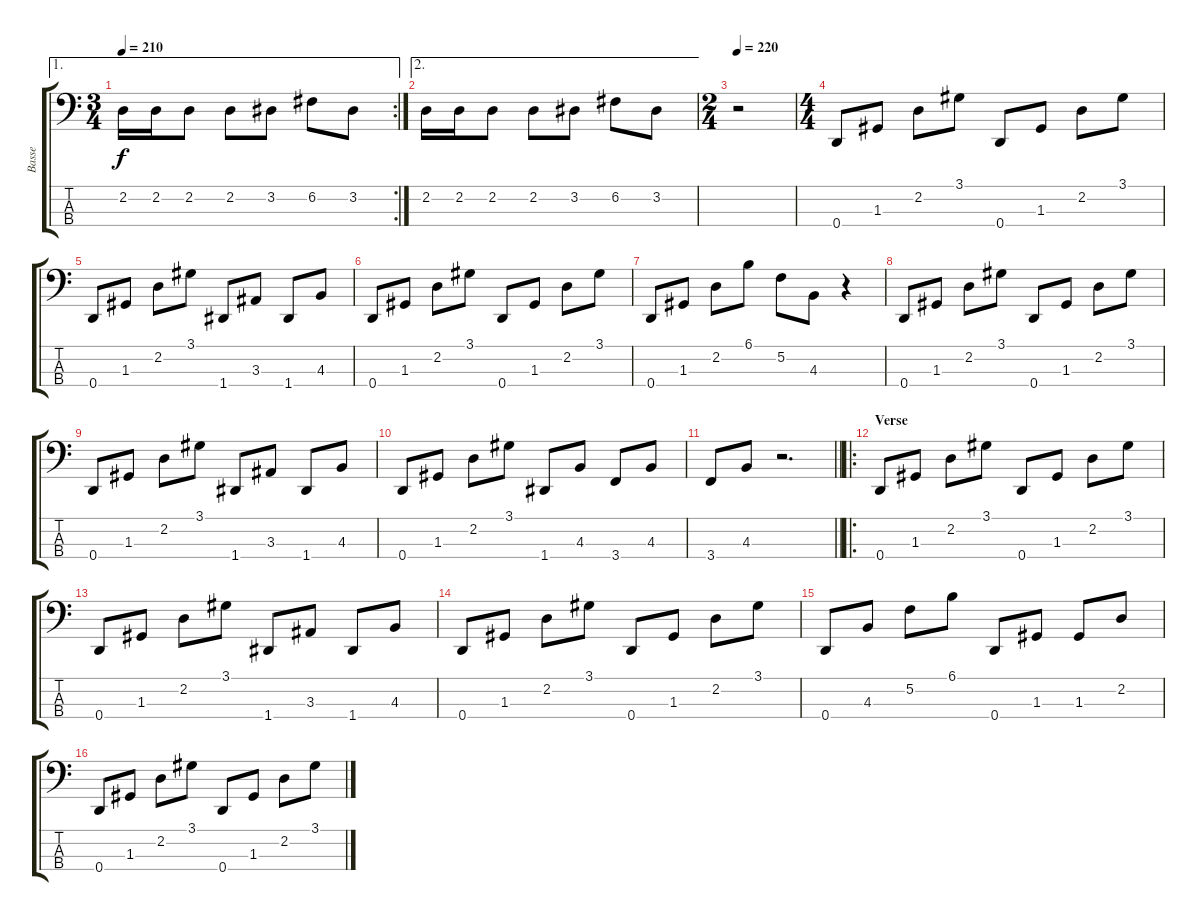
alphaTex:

\track ("Basse" "Basse") {instrument electricbasspick}
\staff {score tabs}
\tuning (F2 C2 G1 D1) {hide}
\ae 1
\rc 2
\ts (3 4)
\tempo 210
\clef f4
\ks c
2.2.16{dy f} 2.2.16 2.2.8 2.2.8 3.2.8 6.2.8 3.2.8 |
\ae 2
2.2.16 2.2.16 2.2.8 2.2.8 3.2.8 6.2.8 3.2.8 |
\ts (2 4)
\tempo 220
r.2 |
\ts (4 4)
0.4.8 1.3.8 2.2.8 3.1.8 0.4.8 1.3.8 2.2.8 3.1.8 |
0.4.8 1.3.8 2.2.8 3.1.8 1.4.8 3.3.8 1.4.8 4.3.8 |
0.4.8 1.3.8 2.2.8 3.1.8 0.4.8 1.3.8 2.2.8 3.1.8 |
0.4.8 1.3.8 2.2.8 6.1.8 5.2.8 4.3.8 r.4 |
0.4.8 1.3.8 2.2.8 3.1.8 0.4.8 1.3.8 2.2.8 3.1.8 |
0.4.8 1.3.8 2.2.8 3.1.8 1.4.8 3.3.8 1.4.8 4.3.8 |
0.4.8 1.3.8 2.2.8 3.1.8 1.4.8 4.3.8 3.4.8 4.3.8 |
\barLineRight lightlight
3.4.8 4.3.8 r.2{d} |
\ro
\section ("" "Verse")
0.4.8 1.3.8 2.2.8 3.1.8 0.4.8 1.3.8 2.2.8 3.1.8 |
0.4.8 1.3.8 2.2.8 3.1.8 1.4.8 3.3.8 1.4.8 4.3.8 |
0.4.8 1.3.8 2.2.8 3.1.8 0.4.8 1.3.8 2.2.8 3.1.8 |
0.4.8 4.3.8 5.2.8 6.1.8 0.4.8 1.3.8 1.3.8 2.2.8 |
0.4.8 1.3.8 2.2.8 3.1.8 0.4.8 1.3.8 2.2.8 3.1.8
